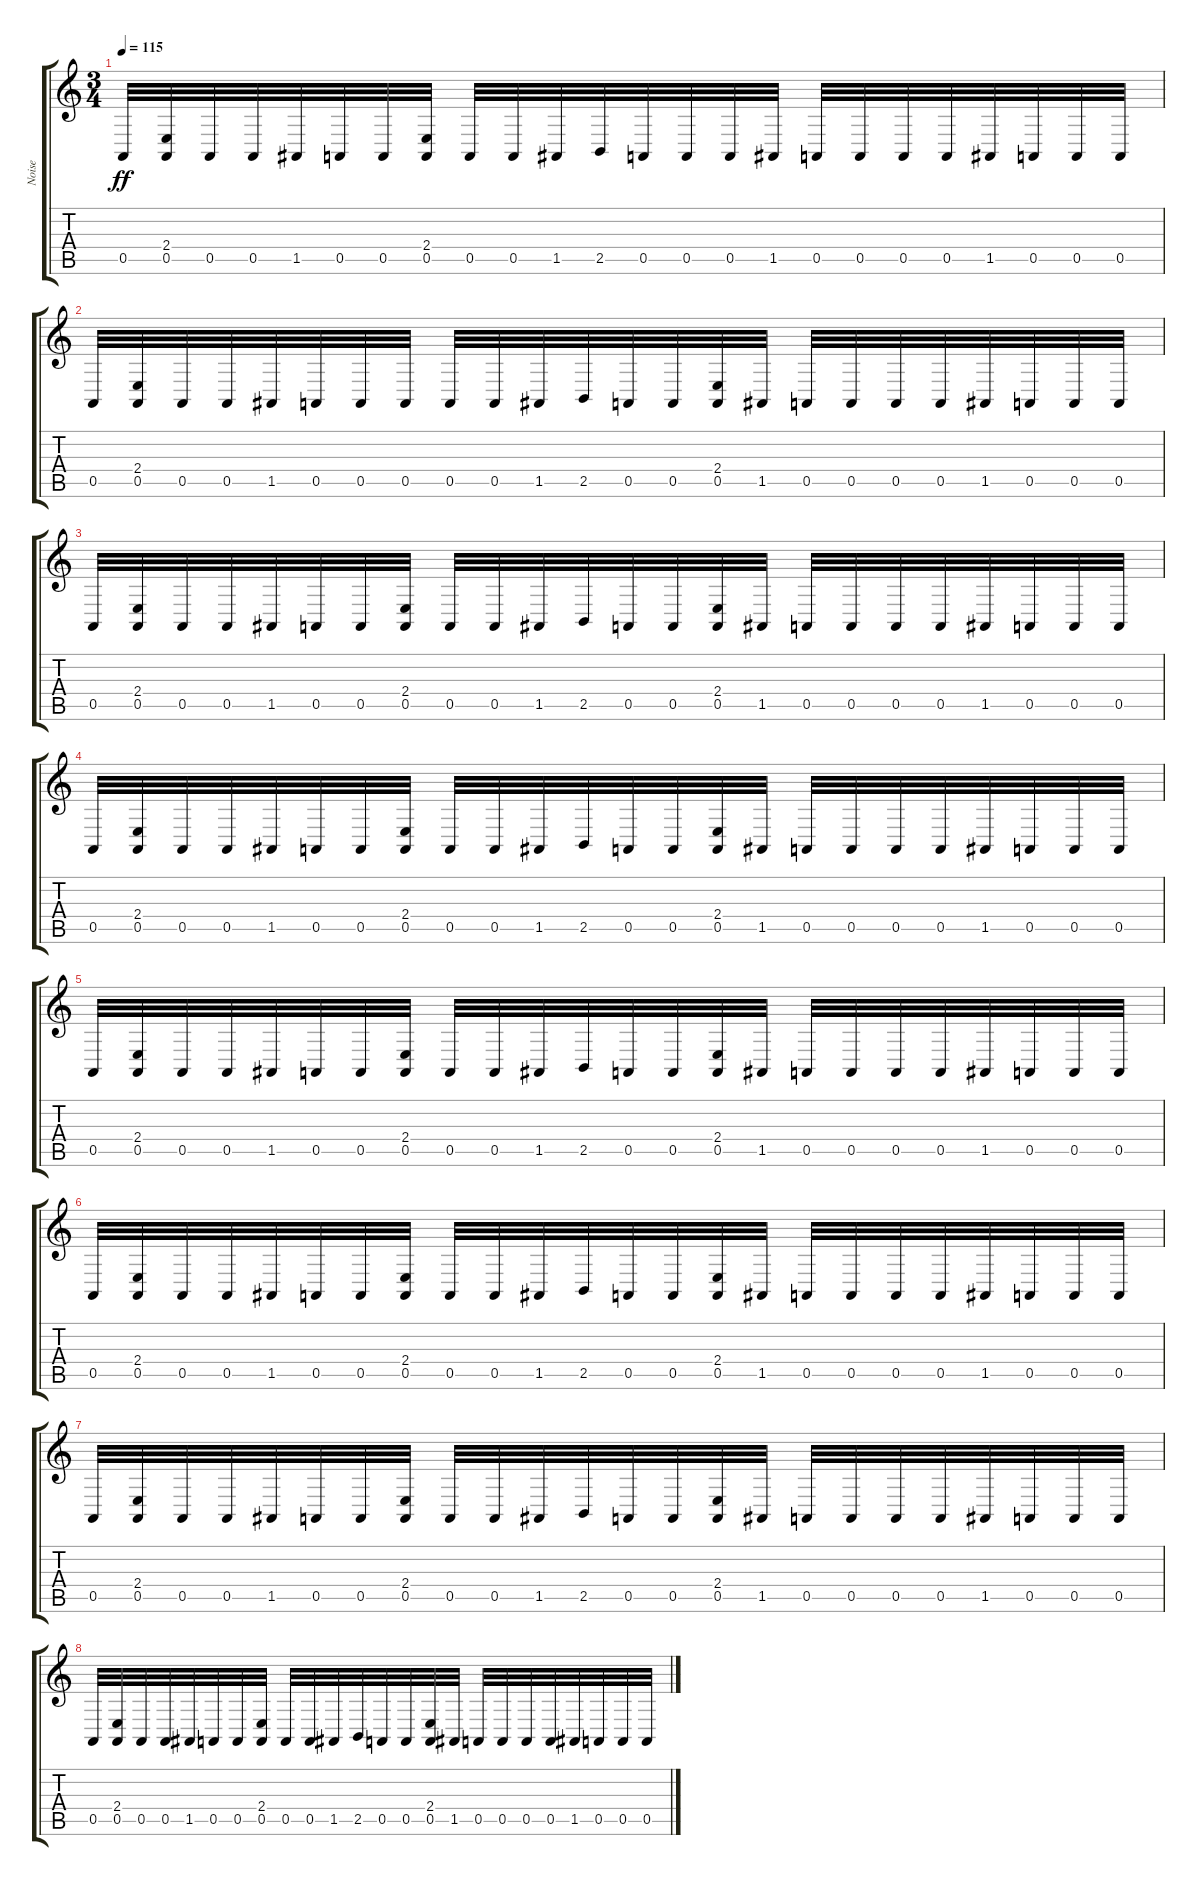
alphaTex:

\track ("Noise" "Noise") {instrument applause}
\staff {score tabs}
\tuning (E4 B3 G3 D3 A2 E2) {hide}
\ts (3 4)
\tempo 115
\clef g2
\ks c
0.5.32{dy ff} (2.4 0.5).32 0.5.32 0.5.32 1.5.32 0.5.32 0.5.32 (2.4 0.5).32 0.5.32 0.5.32 1.5.32 2.5.32 0.5.32 0.5.32 0.5.32 1.5.32 0.5.32 0.5.32 0.5.32 0.5.32 1.5.32 0.5.32 0.5.32 0.5.32 |
0.5.32 (2.4 0.5).32 0.5.32 0.5.32 1.5.32 0.5.32 0.5.32 0.5.32 0.5.32 0.5.32 1.5.32 2.5.32 0.5.32 0.5.32 (2.4 0.5).32 1.5.32 0.5.32 0.5.32 0.5.32 0.5.32 1.5.32 0.5.32 0.5.32 0.5.32 |
0.5.32 (2.4 0.5).32 0.5.32 0.5.32 1.5.32 0.5.32 0.5.32 (2.4 0.5).32 0.5.32 0.5.32 1.5.32 2.5.32 0.5.32 0.5.32 (2.4 0.5).32 1.5.32 0.5.32 0.5.32 0.5.32 0.5.32 1.5.32 0.5.32 0.5.32 0.5.32 |
0.5.32 (2.4 0.5).32 0.5.32 0.5.32 1.5.32 0.5.32 0.5.32 (2.4 0.5).32 0.5.32 0.5.32 1.5.32 2.5.32 0.5.32 0.5.32 (2.4 0.5).32 1.5.32 0.5.32 0.5.32 0.5.32 0.5.32 1.5.32 0.5.32 0.5.32 0.5.32 |
0.5.32 (2.4 0.5).32 0.5.32 0.5.32 1.5.32 0.5.32 0.5.32 (2.4 0.5).32 0.5.32 0.5.32 1.5.32 2.5.32 0.5.32 0.5.32 (2.4 0.5).32 1.5.32 0.5.32 0.5.32 0.5.32 0.5.32 1.5.32 0.5.32 0.5.32 0.5.32 |
0.5.32 (2.4 0.5).32 0.5.32 0.5.32 1.5.32 0.5.32 0.5.32 (2.4 0.5).32 0.5.32 0.5.32 1.5.32 2.5.32 0.5.32 0.5.32 (2.4 0.5).32 1.5.32 0.5.32 0.5.32 0.5.32 0.5.32 1.5.32 0.5.32 0.5.32 0.5.32 |
0.5.32 (2.4 0.5).32 0.5.32 0.5.32 1.5.32 0.5.32 0.5.32 (2.4 0.5).32 0.5.32 0.5.32 1.5.32 2.5.32 0.5.32 0.5.32 (2.4 0.5).32 1.5.32 0.5.32 0.5.32 0.5.32 0.5.32 1.5.32 0.5.32 0.5.32 0.5.32 |
0.5.32 (2.4 0.5).32 0.5.32 0.5.32 1.5.32 0.5.32 0.5.32 (2.4 0.5).32 0.5.32 0.5.32 1.5.32 2.5.32 0.5.32 0.5.32 (2.4 0.5).32 1.5.32 0.5.32 0.5.32 0.5.32 0.5.32 1.5.32 0.5.32 0.5.32 0.5.32
